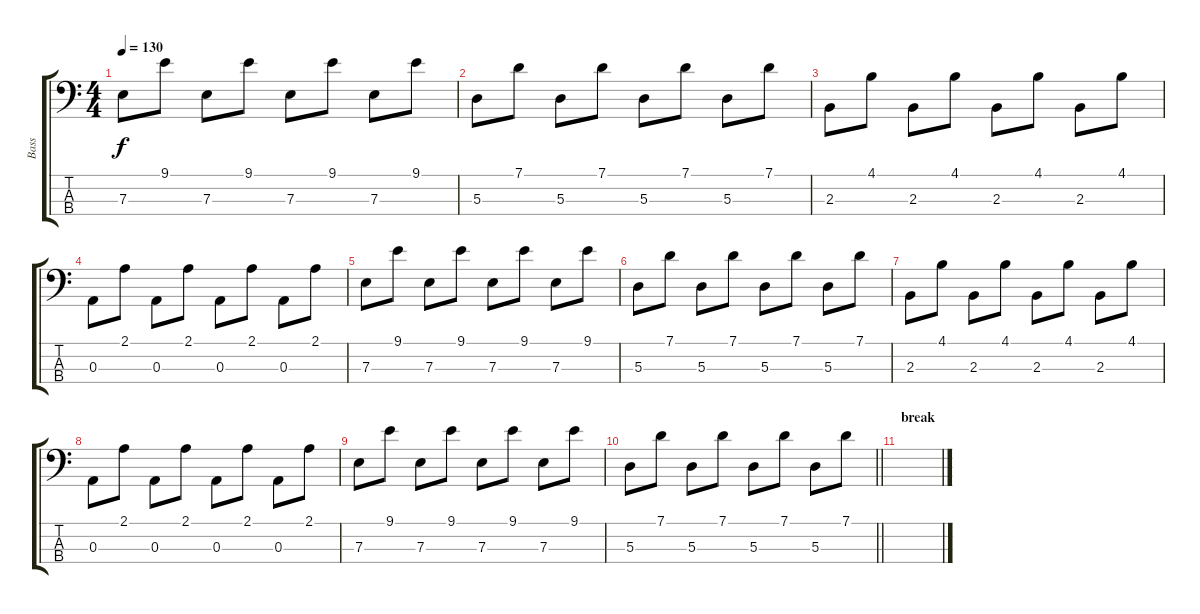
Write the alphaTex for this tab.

\track ("Bass" "Bass") {instrument electricbasspick}
\staff {score tabs}
\tuning (G2 D2 A1 E1) {hide}
\ts (4 4)
\tempo 130
\clef f4
\ks c
7.3.8{dy f} 9.1.8 7.3.8 9.1.8 7.3.8 9.1.8 7.3.8 9.1.8 |
5.3.8 7.1.8 5.3.8 7.1.8 5.3.8 7.1.8 5.3.8 7.1.8 |
2.3.8 4.1.8 2.3.8 4.1.8 2.3.8 4.1.8 2.3.8 4.1.8 |
0.3.8 2.1.8 0.3.8 2.1.8 0.3.8 2.1.8 0.3.8 2.1.8 |
7.3.8 9.1.8 7.3.8 9.1.8 7.3.8 9.1.8 7.3.8 9.1.8 |
5.3.8 7.1.8 5.3.8 7.1.8 5.3.8 7.1.8 5.3.8 7.1.8 |
2.3.8 4.1.8 2.3.8 4.1.8 2.3.8 4.1.8 2.3.8 4.1.8 |
0.3.8 2.1.8 0.3.8 2.1.8 0.3.8 2.1.8 0.3.8 2.1.8 |
7.3.8 9.1.8 7.3.8 9.1.8 7.3.8 9.1.8 7.3.8 9.1.8 |
\barLineRight lightlight
5.3.8 7.1.8 5.3.8 7.1.8 5.3.8 7.1.8 5.3.8 7.1.8 |
\section ("" "break")
